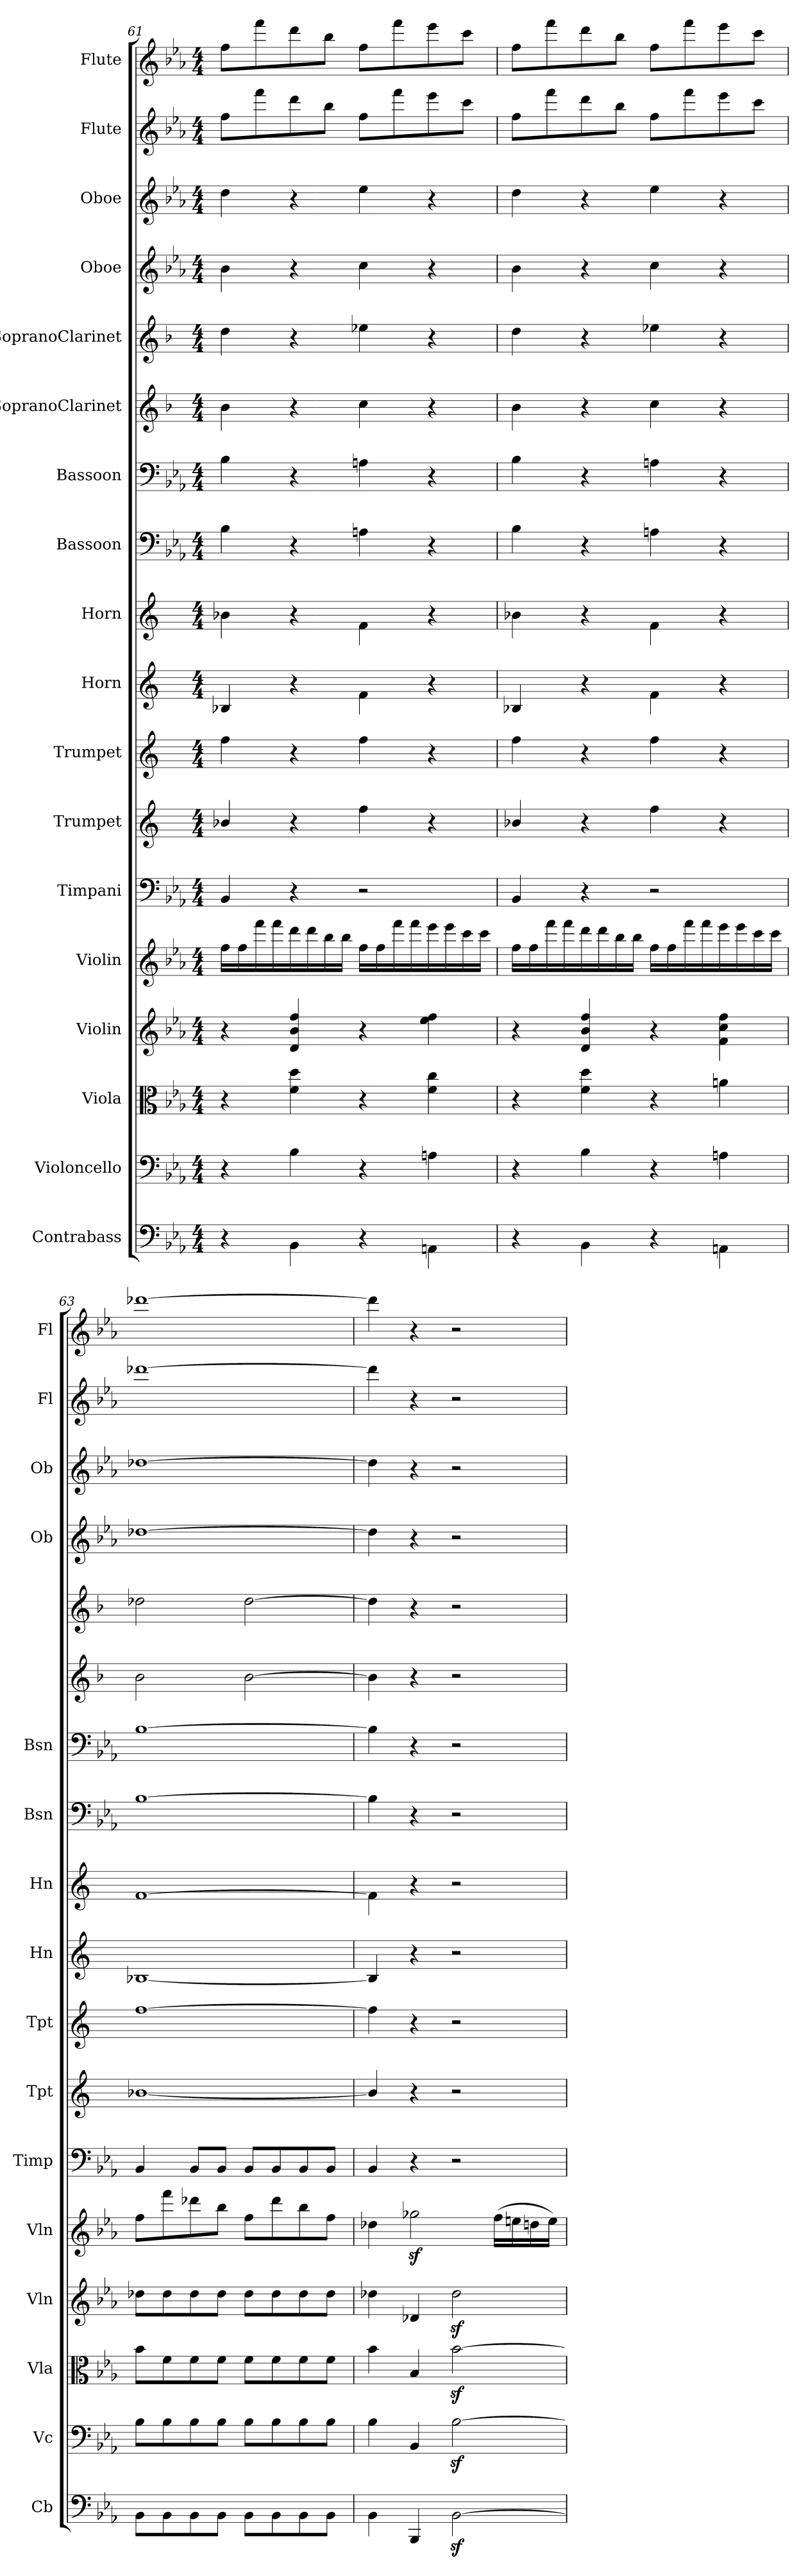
**kern	**kern	**kern	**kern	**kern	**kern	**kern	**kern	**kern	**kern	**kern	**kern	**kern	**kern	**kern	**kern	**kern	**kern
*part18	*part17	*part16	*part15	*part14	*part13	*part12	*part11	*part10	*part9	*part8	*part7	*part6	*part5	*part4	*part3	*part2	*part1
*staff18	*staff17	*staff16	*staff15	*staff14	*staff13	*staff12	*staff11	*staff10	*staff9	*staff8	*staff7	*staff6	*staff5	*staff4	*staff3	*staff2	*staff1
*I"Contrabass	*I"Violoncello	*I"Viola	*I"Violin	*I"Violin	*I"Timpani	*I"Trumpet	*I"Trumpet	*I"Horn	*I"Horn	*I"Bassoon	*I"Bassoon	*I"SopranoClarinet	*I"SopranoClarinet	*I"Oboe	*I"Oboe	*I"Flute	*I"Flute
*I'Cb	*I'Vc	*I'Vla	*I'Vln	*I'Vln	*I'Timp	*I'Tpt	*I'Tpt	*I'Hn	*I'Hn	*I'Bsn	*I'Bsn	*	*	*I'Ob	*I'Ob	*I'Fl	*I'Fl
*clefF4	*clefF4	*clefC3	*clefG2	*clefG2	*clefF4	*clefG2	*clefG2	*clefG2	*clefG2	*clefF4	*clefF4	*clefG2	*clefG2	*clefG2	*clefG2	*clefG2	*clefG2
*k[b-e-a-]	*k[b-e-a-]	*k[b-e-a-]	*k[b-e-a-]	*k[b-e-a-]	*k[b-e-a-]	*k[]	*k[]	*k[]	*k[]	*k[b-e-a-]	*k[b-e-a-]	*k[b-]	*k[b-]	*k[b-e-a-]	*k[b-e-a-]	*k[b-e-a-]	*k[b-e-a-]
*M4/4	*M4/4	*M4/4	*M4/4	*M4/4	*M4/4	*M4/4	*M4/4	*M4/4	*M4/4	*M4/4	*M4/4	*M4/4	*M4/4	*M4/4	*M4/4	*M4/4	*M4/4
=61	=61	=61	=61	=61	=61	=61	=61	=61	=61	=61	=61	=61	=61	=61	=61	=61	=61
4r	4r	4r	4r	16ff\LL	4BB-/	4b-X/	4ff\	4B-X/	4b-X\	4B-\	4B-\	4b-\	4dd\	4b-\	4dd\	8ff\L	8ff\L
.	.	.	.	16ff\	.	.	.	.	.	.	.	.	.	.	.	.	.
.	.	.	.	16fff\	.	.	.	.	.	.	.	.	.	.	.	8fff\	8fff\
.	.	.	.	16fff\	.	.	.	.	.	.	.	.	.	.	.	.	.
4BB-\	4B-\	4f\ 4dd\	4d/ 4b-/ 4ff/	16ddd\	4r	4r	4r	4r	4r	4r	4r	4r	4r	4r	4r	8ddd\	8ddd\
.	.	.	.	16ddd\	.	.	.	.	.	.	.	.	.	.	.	.	.
.	.	.	.	16bb-\	.	.	.	.	.	.	.	.	.	.	.	8bb-\J	8bb-\J
.	.	.	.	16bb-\JJ	.	.	.	.	.	.	.	.	.	.	.	.	.
4r	4r	4r	4r	16ff\LL	2r	4ff\	4ff\	4f\	4f\	4An\	4An\	4cc\	4ee-X\	4cc\	4ee-\	8ff\L	8ff\L
.	.	.	.	16ff\	.	.	.	.	.	.	.	.	.	.	.	.	.
.	.	.	.	16fff\	.	.	.	.	.	.	.	.	.	.	.	8fff\	8fff\
.	.	.	.	16fff\	.	.	.	.	.	.	.	.	.	.	.	.	.
4AAn\	4An\	4f\ 4cc\	4ee-\ 4ff\	16eee-\	.	4r	4r	4r	4r	4r	4r	4r	4r	4r	4r	8eee-\	8eee-\
.	.	.	.	16eee-\	.	.	.	.	.	.	.	.	.	.	.	.	.
.	.	.	.	16ccc\	.	.	.	.	.	.	.	.	.	.	.	8ccc\J	8ccc\J
.	.	.	.	16ccc\JJ	.	.	.	.	.	.	.	.	.	.	.	.	.
=62	=62	=62	=62	=62	=62	=62	=62	=62	=62	=62	=62	=62	=62	=62	=62	=62	=62
4r	4r	4r	4r	16ff\LL	4BB-/	4b-X/	4ff\	4B-X/	4b-X\	4B-\	4B-\	4b-\	4dd\	4b-\	4dd\	8ff\L	8ff\L
.	.	.	.	16ff\	.	.	.	.	.	.	.	.	.	.	.	.	.
.	.	.	.	16fff\	.	.	.	.	.	.	.	.	.	.	.	8fff\	8fff\
.	.	.	.	16fff\	.	.	.	.	.	.	.	.	.	.	.	.	.
4BB-\	4B-\	4f\ 4dd\	4d/ 4b-/ 4ff/	16ddd\	4r	4r	4r	4r	4r	4r	4r	4r	4r	4r	4r	8ddd\	8ddd\
.	.	.	.	16ddd\	.	.	.	.	.	.	.	.	.	.	.	.	.
.	.	.	.	16bb-\	.	.	.	.	.	.	.	.	.	.	.	8bb-\J	8bb-\J
.	.	.	.	16bb-\JJ	.	.	.	.	.	.	.	.	.	.	.	.	.
4r	4r	4r	4r	16ff\LL	2r	4ff\	4ff\	4f\	4f\	4An\	4An\	4cc\	4ee-X\	4cc\	4ee-\	8ff\L	8ff\L
.	.	.	.	16ff\	.	.	.	.	.	.	.	.	.	.	.	.	.
.	.	.	.	16fff\	.	.	.	.	.	.	.	.	.	.	.	8fff\	8fff\
.	.	.	.	16fff\	.	.	.	.	.	.	.	.	.	.	.	.	.
4AAn\	4An\	4an\	4f\ 4cc\ 4ff\	16eee-\	.	4r	4r	4r	4r	4r	4r	4r	4r	4r	4r	8eee-\	8eee-\
.	.	.	.	16eee-\	.	.	.	.	.	.	.	.	.	.	.	.	.
.	.	.	.	16ccc\	.	.	.	.	.	.	.	.	.	.	.	8ccc\J	8ccc\J
.	.	.	.	16ccc\JJ	.	.	.	.	.	.	.	.	.	.	.	.	.
=63	=63	=63	=63	=63	=63	=63	=63	=63	=63	=63	=63	=63	=63	=63	=63	=63	=63
8BB-\L	8B-\L	8b-\L	8dd-X\L	8ff\L	4BB-/	[1b-X/	[1ff\	[1B-X/	[1f\	[1B-\	[1B-\	2b-\	2dd-X\	[1dd-X\	[1dd-X\	[1ddd-X\	[1ddd-X\
8BB-\	8B-\	8f\	8dd-\	8fff\	.	.	.	.	.	.	.	.	.	.	.	.	.
8BB-\	8B-\	8f\	8dd-\	8ddd-X\	8BB-/L	.	.	.	.	.	.	.	.	.	.	.	.
8BB-\J	8B-\J	8f\J	8dd-\J	8bb-\J	8BB-/J	.	.	.	.	.	.	.	.	.	.	.	.
8BB-\L	8B-\L	8f\L	8dd-\L	8ff\L	8BB-/L	.	.	.	.	.	.	[2b-\	[2dd-\	.	.	.	.
8BB-\	8B-\	8f\	8dd-\	8ddd-\	8BB-/	.	.	.	.	.	.	.	.	.	.	.	.
8BB-\	8B-\	8f\	8dd-\	8bb-\	8BB-/	.	.	.	.	.	.	.	.	.	.	.	.
8BB-\J	8B-\J	8f\J	8dd-\J	8ff\J	8BB-/J	.	.	.	.	.	.	.	.	.	.	.	.
=64	=64	=64	=64	=64	=64	=64	=64	=64	=64	=64	=64	=64	=64	=64	=64	=64	=64
4BB-\	4B-\	4b-\	4dd-X\	4dd-X\	4BB-/	4b-/]	4ff\]	4B-/]	4f\]	4B-\]	4B-\]	4b-\]	4dd-\]	4dd-\]	4dd-\]	4ddd-\]	4ddd-\]
4BBB-/	4BB-/	4B-/	4d-X/	2gg-Xz\	4r	4r	4r	4r	4r	4r	4r	4r	4r	4r	4r	4r	4r
[2BB-z\	[2B-z\	[2b-z\	2dd-z\	.	2r	2r	2r	2r	2r	2r	2r	2r	2r	2r	2r	2r	2r
.	.	.	.	(16ff\LL	.	.	.	.	.	.	.	.	.	.	.	.	.
.	.	.	.	16een\	.	.	.	.	.	.	.	.	.	.	.	.	.
.	.	.	.	16ddn\	.	.	.	.	.	.	.	.	.	.	.	.	.
.	.	.	.	16ee\JJ)	.	.	.	.	.	.	.	.	.	.	.	.	.
=	=	=	=	=	=	=	=	=	=	=	=	=	=	=	=	=	=
*-	*-	*-	*-	*-	*-	*-	*-	*-	*-	*-	*-	*-	*-	*-	*-	*-	*-
